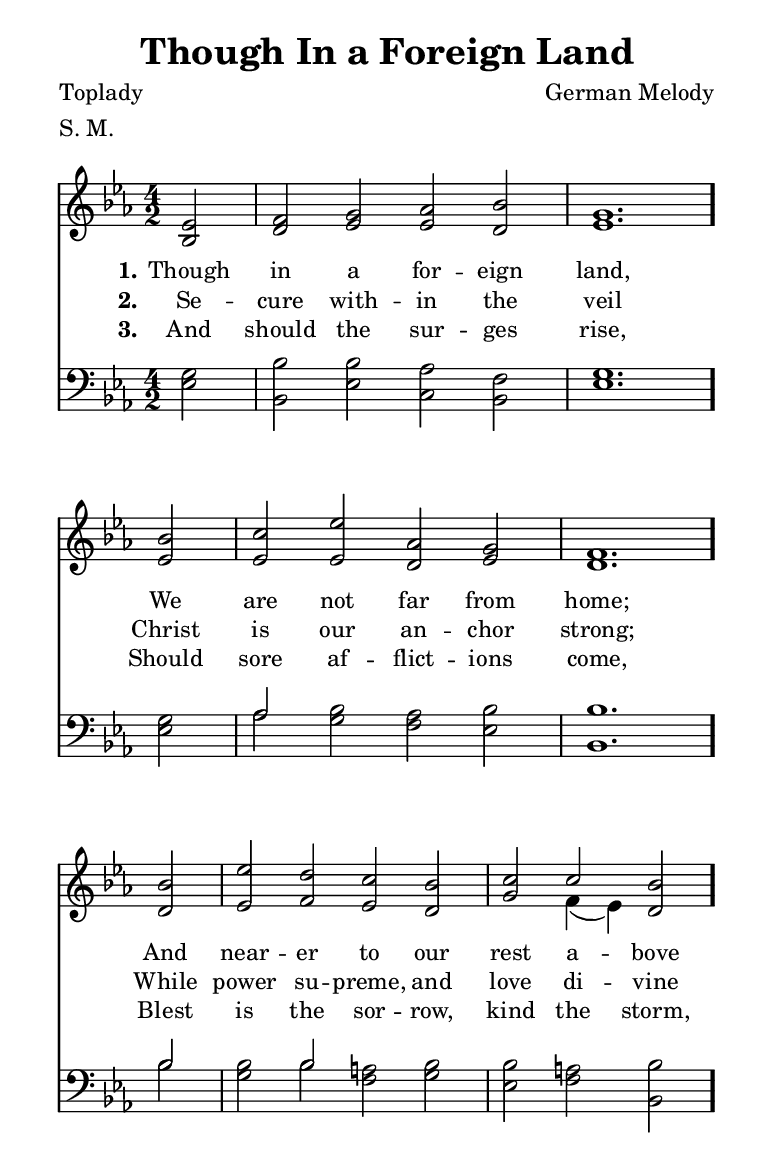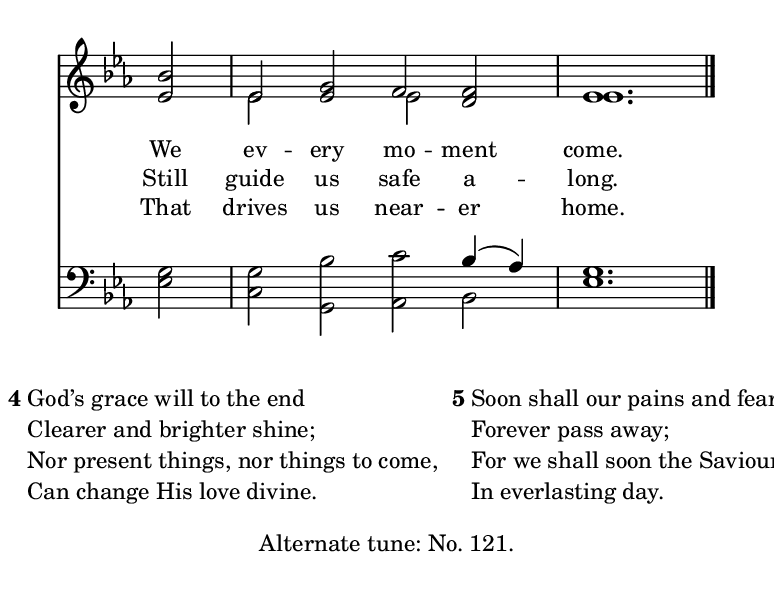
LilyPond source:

\include "common/global.ily"
\paper {
  \include "common/paper.ily"
  ragged-last-bottom = ##t
  systems-per-page = ##f
}

\header{
  hymnnumber = "160"
  title = "Though In a Foreign Land"
  tunename = "Franconia"
  meter = "S. M."
  poet = "Toplady"
  composer = "German Melody"
  %copyright = ""
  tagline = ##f
}

global = {
  \include "common/overrides.ily"
  \override Staff.TimeSignature.style = #'numbered
  \time 4/2
  \override Score.MetronomeMark.transparent = ##t % hide all fermata changes too
  \tempo 2=80
  \key ees \major
  \partial 2
  \autoBeamOff
}

notesSoprano = {
\global
\relative c' {

  ees2 | f g aes bes | g1.
  bes2 | c ees aes, g | f1.
  bes2 | ees d c bes | c c bes
  bes2 | ees, g f f | ees1.

  \bar "|."

}
}

notesAlto = {
\global
\relative e' {

  bes2 | d ees ees d | ees1.
  ees2 | ees ees d ees | d1.
  d2 | ees f ees d | g f4( ees) d2
  ees2 | ees ees ees d | ees1.

}
}

notesTenor = {
\global
\relative a {

  g2 | bes bes aes f | g1.
  g2 | aes bes aes bes | bes1.
  bes2 | bes bes a bes | bes a bes
  g2 | g bes c bes4( aes) | g1.

}
}

notesBass = {
\global
\relative f {

  ees2 | bes ees c bes | ees1.
  ees2 | aes g f ees | bes1.
  bes'2 | g bes f g | ees f bes,
  ees2 | c g aes bes | ees1.

}
}

wordsA = \lyricmode {
\set stanza = "1."

Though in a for -- eign land, \bar "."
We are not far from home; \bar "." \break
And near -- er to our rest a -- bove \bar "."
We ev -- ery mo -- ment come. \bar "."

}

wordsB = \lyricmode {
\set stanza = "2."

Se -- cure with -- in the veil
Christ is our an -- chor strong;
While power su -- preme, and love di -- vine
Still guide us safe a -- long.

}

wordsC = \lyricmode {
\set stanza = "3."

And should the sur -- ges rise,
Should sore af -- flict -- ions come,
Blest is the sor -- row, kind the storm,
That drives us near -- er home.

}

wordsD = \markuplist {

\line { God’s grace will to the end }
\line { Clearer and brighter shine; }
\line { Nor present things, nor things to come, }
\line { Can change His love divine. }

}

wordsE = \markuplist {

\line { Soon shall our pains and fears }
\line { Forever pass away; }
\line { For we shall soon the Saviour see }
\line { In everlasting day. }

}

\score {
  \context ChoirStaff <<
    \context Staff = upper <<
      \set Staff.autoBeaming = ##f
      \set ChoirStaff.systemStartDelimiter = #'SystemStartBar
      \set ChoirStaff.printPartCombineTexts = ##f
      \partcombine #'(2 . 9) \notesSoprano \notesAlto
      \context NullVoice = sopranos { \voiceOne << \notesSoprano >> }
      \context NullVoice = altos { \voiceTwo << \notesAlto >> }
      \context Lyrics = one   \lyricsto sopranos \wordsA
      \context Lyrics = two   \lyricsto sopranos \wordsB
      \context Lyrics = three \lyricsto sopranos \wordsC
    >>
    \context Staff = men <<
      \clef bass
      \set ChoirStaff.printPartCombineTexts = ##f
      \partcombine #'(2 . 9) \notesTenor \notesBass
      \context NullVoice = tenors { \voiceOne << \notesTenor >> }
      \context NullVoice = basses { \voiceTwo << \notesBass >> }
    >>
  >>
  \layout {
    \include "common/layout.ily"
  }
  \midi{
    \include "common/midi.ily"
  }
}

\noPageBreak

\markup { \raise #3 \fill-line {
  \hspace #0.1
  \line{ \bold 4 \column { \wordsD } }
  \hspace #0.1
  \line{ \bold 5 \column { \wordsE } }
  \hspace #0.1
} }

\noPageBreak

\markup { \fill-line { \lower #4 \line { Alternate tune: No. 121. } } }

\version "2.19.49"  % necessary for upgrading to future LilyPond versions.

% vi:set et ts=2 sw=2 ai nocindent syntax=lilypond:
